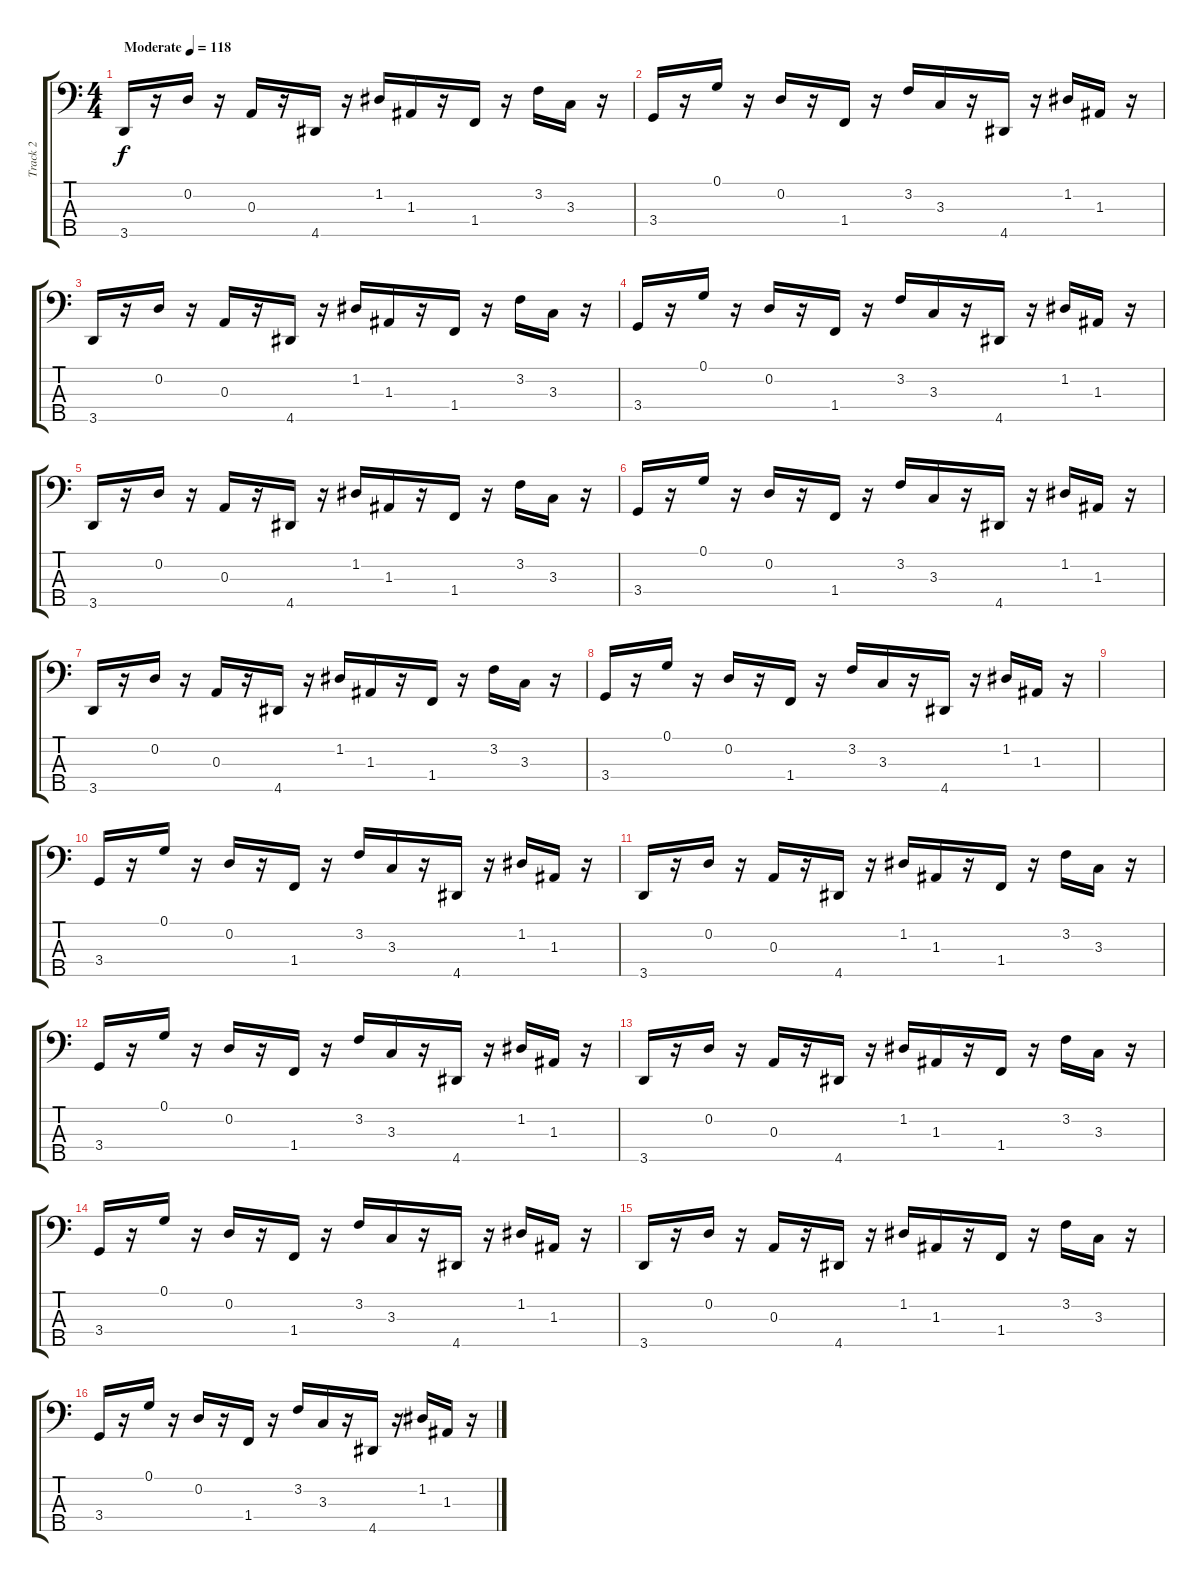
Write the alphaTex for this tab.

\track ("Track 2" "Track 2") {instrument contrabass}
\staff {score tabs}
\tuning (G2 D2 A1 E1 B0) {hide}
\ts (4 4)
\tempo (118 "Moderate")
\clef f4
\ks c
3.5.16{dy f instrument contrabass} r.16 0.2.16 r.16 0.3.16 r.16 4.5.16 r.16 1.2.16 1.3.16 r.16 1.4.16 r.16 3.2.16 3.3.16 r.16 |
3.4.16 r.16 0.1.16 r.16 0.2.16 r.16 1.4.16 r.16 3.2.16 3.3.16 r.16 4.5.16 r.16 1.2.16 1.3.16 r.16 |
3.5.16 r.16 0.2.16 r.16 0.3.16 r.16 4.5.16 r.16 1.2.16 1.3.16 r.16 1.4.16 r.16 3.2.16 3.3.16 r.16 |
3.4.16 r.16 0.1.16 r.16 0.2.16 r.16 1.4.16 r.16 3.2.16 3.3.16 r.16 4.5.16 r.16 1.2.16 1.3.16 r.16 |
3.5.16 r.16 0.2.16 r.16 0.3.16 r.16 4.5.16 r.16 1.2.16 1.3.16 r.16 1.4.16 r.16 3.2.16 3.3.16 r.16 |
3.4.16 r.16 0.1.16 r.16 0.2.16 r.16 1.4.16 r.16 3.2.16 3.3.16 r.16 4.5.16 r.16 1.2.16 1.3.16 r.16 |
3.5.16 r.16 0.2.16 r.16 0.3.16 r.16 4.5.16 r.16 1.2.16 1.3.16 r.16 1.4.16 r.16 3.2.16 3.3.16 r.16 |
3.4.16 r.16 0.1.16 r.16 0.2.16 r.16 1.4.16 r.16 3.2.16 3.3.16 r.16 4.5.16 r.16 1.2.16 1.3.16 r.16 |
|
3.4.16 r.16 0.1.16 r.16 0.2.16 r.16 1.4.16 r.16 3.2.16 3.3.16 r.16 4.5.16 r.16 1.2.16 1.3.16 r.16 |
3.5.16 r.16 0.2.16 r.16 0.3.16 r.16 4.5.16 r.16 1.2.16 1.3.16 r.16 1.4.16 r.16 3.2.16 3.3.16 r.16 |
3.4.16 r.16 0.1.16 r.16 0.2.16 r.16 1.4.16 r.16 3.2.16 3.3.16 r.16 4.5.16 r.16 1.2.16 1.3.16 r.16 |
3.5.16 r.16 0.2.16 r.16 0.3.16 r.16 4.5.16 r.16 1.2.16 1.3.16 r.16 1.4.16 r.16 3.2.16 3.3.16 r.16 |
3.4.16 r.16 0.1.16 r.16 0.2.16 r.16 1.4.16 r.16 3.2.16 3.3.16 r.16 4.5.16 r.16 1.2.16 1.3.16 r.16 |
3.5.16 r.16 0.2.16 r.16 0.3.16 r.16 4.5.16 r.16 1.2.16 1.3.16 r.16 1.4.16 r.16 3.2.16 3.3.16 r.16 |
3.4.16 r.16 0.1.16 r.16 0.2.16 r.16 1.4.16 r.16 3.2.16 3.3.16 r.16 4.5.16 r.16 1.2.16 1.3.16 r.16
